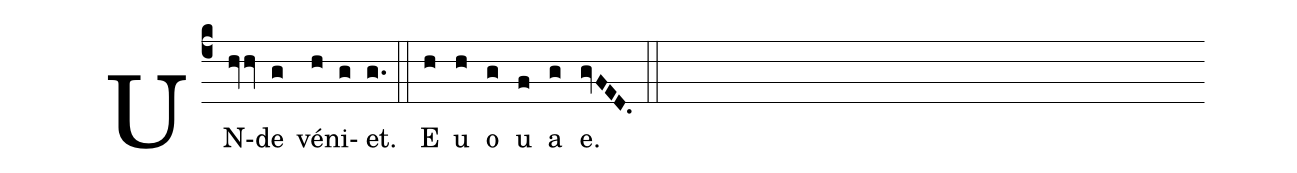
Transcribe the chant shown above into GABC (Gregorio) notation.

%%
(c4) UN(hvhv)de(g) vé(h)ni(g)et.(g.) (::) E(h) u(h) o(g) u(f) a(g) e.(gvFED.) (::)
